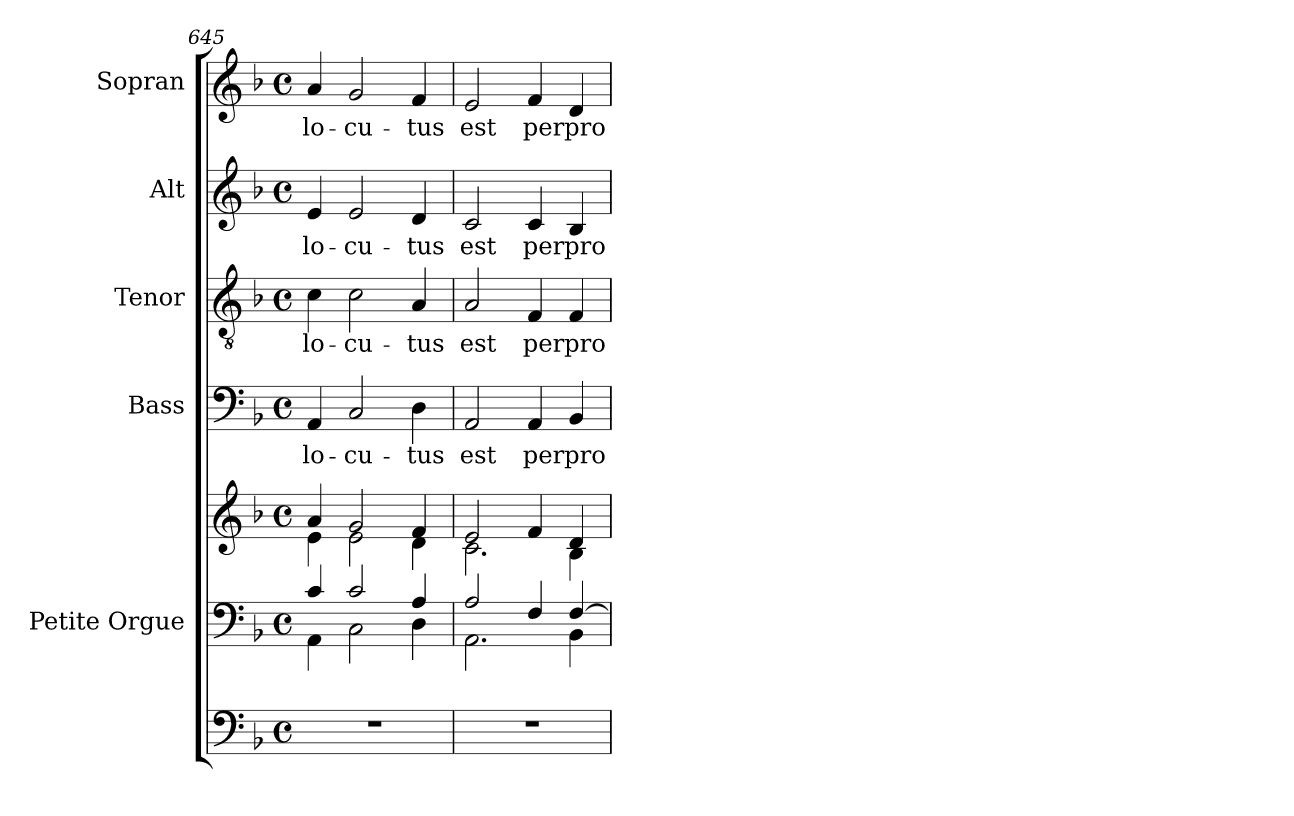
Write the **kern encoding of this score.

**kern	**kern	**kern	**kern	**text	**kern	**text	**kern	**text	**kern	**text
*part6	*part5	*part5	*part4	*part4	*part3	*part3	*part2	*part2	*part1	*part1
*staff7	*staff6	*staff5	*staff4	*staff4	*staff3	*staff3	*staff2	*staff2	*staff1	*staff1
*	*I"Petite Orgue	*	*I"Bass	*	*I"Tenor	*	*I"Alt	*	*I"Sopran	*
*	*I'Org. 1	*	*I'B.	*	*I'T.	*	*I'A.	*	*I'S.	*
*clefF4	*clefF4	*clefG2	*clefF4	*	*clefGv2	*	*clefG2	*	*clefG2	*
*k[b-]	*k[b-]	*k[b-]	*k[b-]	*	*k[b-]	*	*k[b-]	*	*k[b-]	*
*F:	*F:	*F:	*F:	*	*F:	*	*F:	*	*F:	*
*M4/4	*M4/4	*M4/4	*M4/4	*	*M4/4	*	*M4/4	*	*M4/4	*
*met(c)	*met(c)	*met(c)	*met(c)	*	*met(c)	*	*met(c)	*	*met(c)	*
=645	=645	=645	=645	=645	=645	=645	=645	=645	=645	=645
*	*^	*^	*	*	*	*	*	*	*	*
!	!	!	!	!	!	!LO:LY:b	!	!LO:LY:b	!	!LO:LY:b	!	!LO:LY:b
1r	4c/	4AA\	4a/	4e\	4AA/	lo-	4c\	lo-	4e/	lo-	4a/	lo-
!	!	!	!	!	!	!LO:LY:b	!	!LO:LY:b	!	!LO:LY:b	!	!LO:LY:b
.	2c/	2C\	2g/	2e\	2C/	-cu-	2c\	-cu-	2e/	-cu-	2g/	-cu-
!	!	!	!	!	!	!LO:LY:b	!	!LO:LY:b	!	!LO:LY:b	!	!LO:LY:b
.	4A/	4D\	4f/	4d\	4D\	-tus	4A/	-tus	4d/	-tus	4f/	-tus
=646	=646	=646	=646	=646	=646	=646	=646	=646	=646	=646	=646	=646
!	!	!	!	!	!	!LO:LY:b	!	!LO:LY:b	!	!LO:LY:b	!	!LO:LY:b
1r	2A/	2.AA\	2e/	2.c\	2AA/	est	2A/	est	2c/	est	2e/	est
!	!	!	!	!	!	!LO:LY:b	!	!LO:LY:b	!	!LO:LY:b	!	!LO:LY:b
.	4F/	.	4f/	.	4AA/	per	4F/	per	4c/	per	4f/	per
!	!	!	!	!	!	!LO:LY:b	!	!LO:LY:b	!	!LO:LY:b	!	!LO:LY:b
.	[>4F/	4BB-\	4d/	4B-\	4BB-/	pro-	4F/	pro-	4B-/	pro-	4d/	pro-
*	*v	*v	*	*	*	*	*	*	*	*	*	*
*	*	*v	*v	*	*	*	*	*	*	*	*
=	=	=	=	=	=	=	=	=	=	=
*-	*-	*-	*-	*-	*-	*-	*-	*-	*-	*-
